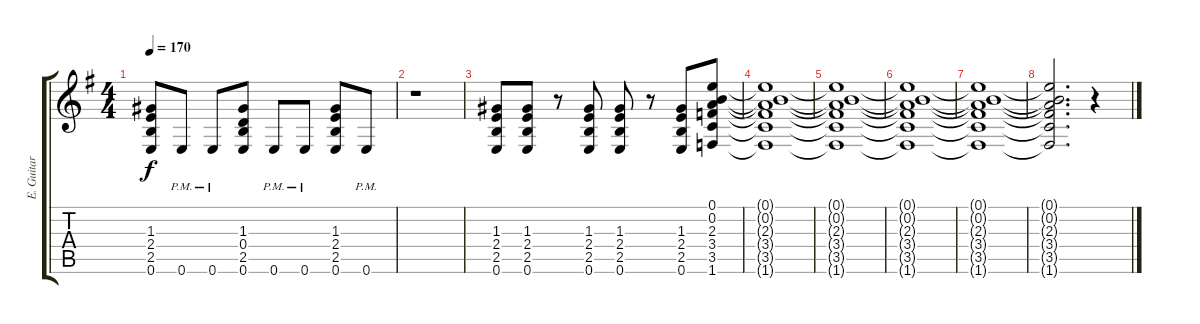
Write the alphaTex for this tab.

\track ("E. Guitar I" "E. Guitar ") {instrument overdrivenguitar}
\staff {score tabs}
\tuning (E4 B3 G3 D3 A2 E2) {hide}
\ts (4 4)
\tempo 170
\clef g2
\ks g
(1.3 2.4 2.5 0.6).8{dy f} 0.6{pm}.8 0.6{pm}.8 (1.3 0.4 2.5 0.6).8 0.6{pm}.8 0.6{pm}.8 (1.3 2.4 2.5 0.6).8 0.6{pm}.8 |
r.1 |
(1.3 2.4 2.5 0.6).8 (1.3 2.4 2.5 0.6).8 r.8 (1.3 2.4 2.5 0.6).8 (1.3 2.4 2.5 0.6).8 r.8 (1.3 2.4 2.5 0.6).8 (0.1 0.2 2.3 3.4 3.5 1.6).8 |
(0.1{t} 0.2{t} 2.3{t} 3.4{t} 3.5{t} 1.6{t}).1 |
(0.1{t} 0.2{t} 2.3{t} 3.4{t} 3.5{t} 1.6{t}).1 |
(0.1{t} 0.2{t} 2.3{t} 3.4{t} 3.5{t} 1.6{t}).1 |
(0.1{t} 0.2{t} 2.3{t} 3.4{t} 3.5{t} 1.6{t}).1 |
(0.1{t} 0.2{t} 2.3{t} 3.4{t} 3.5{t} 1.6{t}).2{d} r.4
